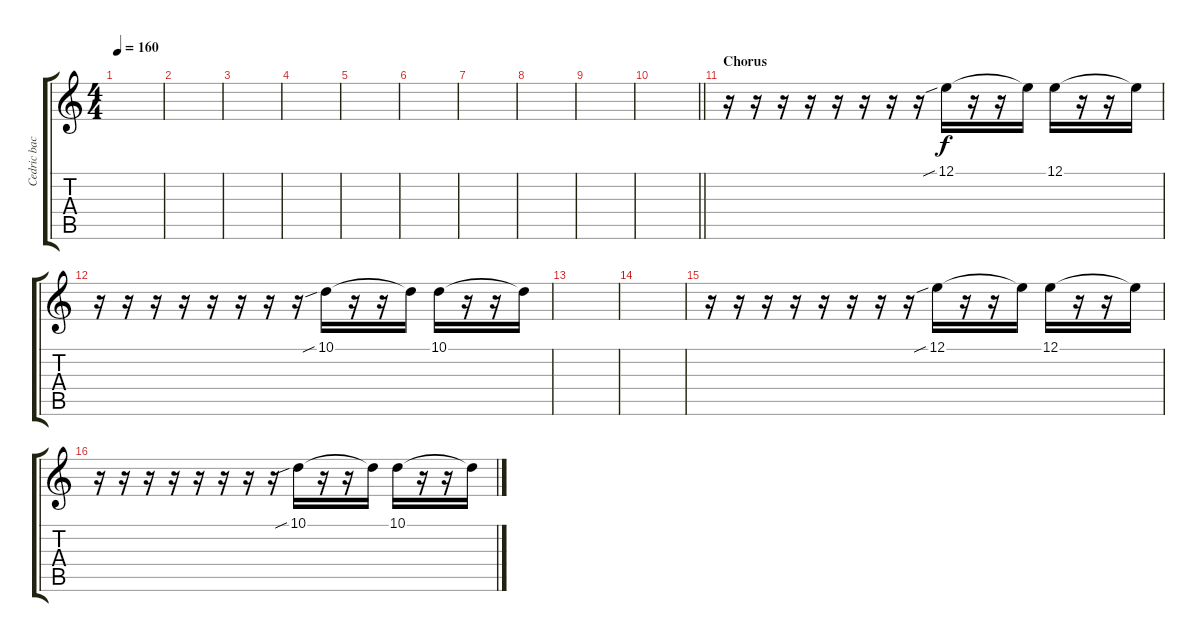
\track ("Cedric backup" "Cedric bac") {instrument tenorsax}
\staff {score tabs}
\tuning (E4 B3 G3 D3 A2 E2) {hide}
\ts (4 4)
\tempo 160
\clef g2
\ks c
|
|
|
|
|
|
|
|
|
\barLineRight lightlight
|
\section ("" "Chorus")
r.16 r.16 r.16 r.16 r.16 r.16 r.16 r.16 12.1{sib}.16 r.16 r.16 12.1{t}.16 12.1.16 r.16 r.16 12.1{t}.16 |
r.16 r.16 r.16 r.16 r.16 r.16 r.16 r.16 10.1{sib}.16 r.16 r.16 10.1{t}.16 10.1.16 r.16 r.16 10.1{t}.16 |
|
|
r.16 r.16 r.16 r.16 r.16 r.16 r.16 r.16 12.1{sib}.16 r.16 r.16 12.1{t}.16 12.1.16 r.16 r.16 12.1{t}.16 |
r.16 r.16 r.16 r.16 r.16 r.16 r.16 r.16 10.1{sib}.16 r.16 r.16 10.1{t}.16 10.1.16 r.16 r.16 10.1{t}.16
